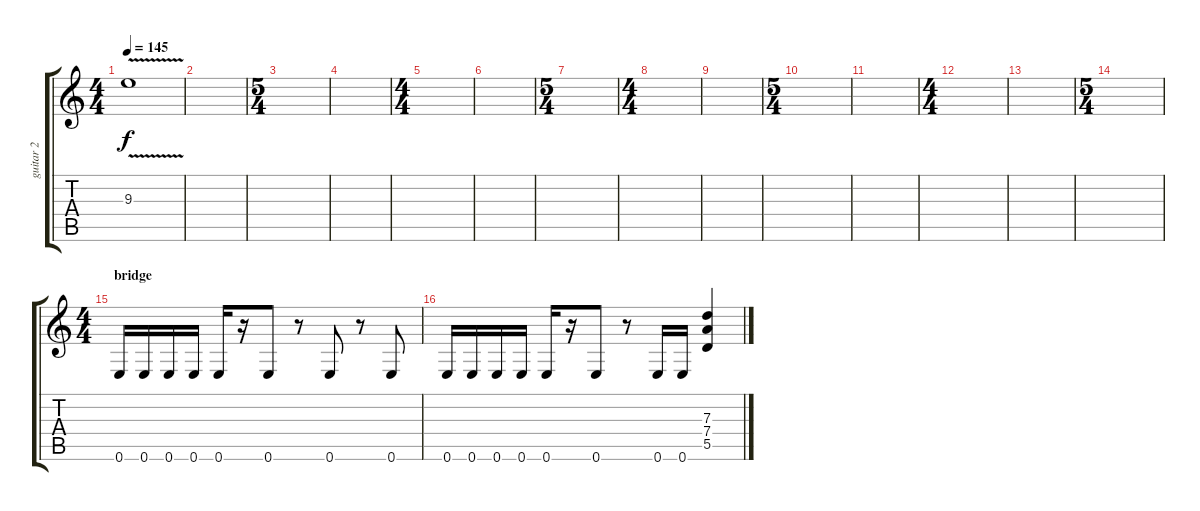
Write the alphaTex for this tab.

\track ("guitar 2" "guitar 2") {instrument overdrivenguitar}
\staff {score tabs}
\tuning (E4 B3 G3 D3 A2 E2) {hide}
\ts (4 4)
\tempo 145
\clef g2
\ks c
9.3{v}.1{dy f} |
|
\ts (5 4)
|
|
\ts (4 4)
|
|
\ts (5 4)
|
\ts (4 4)
|
|
\ts (5 4)
|
|
\ts (4 4)
|
|
\ts (5 4)
|
\ts (4 4)
\section ("" "bridge")
0.6.16 0.6.16 0.6.16 0.6.16 0.6.16 r.16 0.6.8 r.8 0.6.8 r.8 0.6.8 |
0.6.16 0.6.16 0.6.16 0.6.16 0.6.16 r.16 0.6.8 r.8 0.6.16 0.6.16 (7.3 7.4 5.5).4
